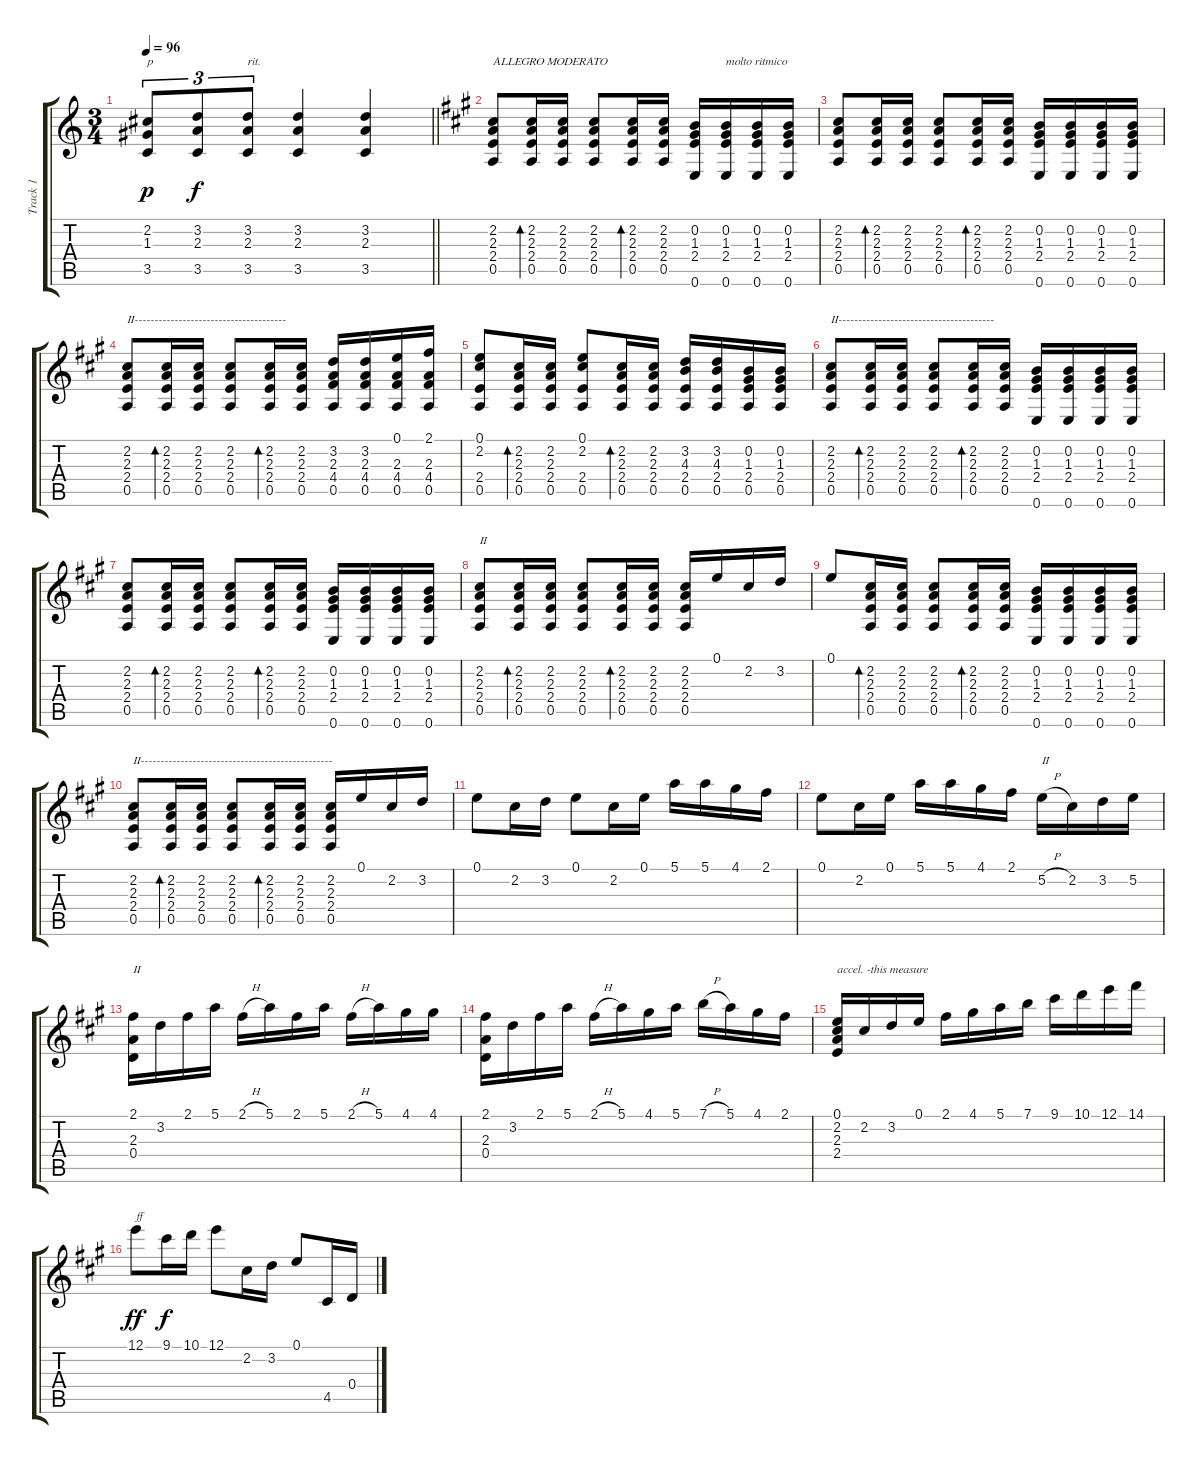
\track ("Track 1" "Track 1") {instrument acousticguitarnylon}
\staff {score tabs}
\tuning (E4 B3 G3 D3 A2 E2) {hide}
\ts (3 4)
\tempo 96
\clef g2
\barLineRight lightlight
\ks c
(2.2 1.3 3.5).8{tu (3 2) txt "p" dy p} (3.2 2.3 3.5).8{tu (3 2) dy f} (3.2 2.3 3.5).8{tu (3 2) txt "rit."} (3.2 2.3 3.5).4 (3.2 2.3 3.5).4 |
\ks a
(2.2 2.3 2.4 0.5).8{txt "ALLEGRO MODERATO"} (2.2 2.3 2.4 0.5).16{bd 120} (2.2 2.3 2.4 0.5).16 (2.2 2.3 2.4 0.5).8 (2.2 2.3 2.4 0.5).16{bd 120} (2.2 2.3 2.4 0.5).16 (0.2 1.3 2.4 0.6).16 (0.2 1.3 2.4 0.6).16{txt "molto ritmico"} (0.2 1.3 2.4 0.6).16 (0.2 1.3 2.4 0.6).16 |
(2.2 2.3 2.4 0.5).8 (2.2 2.3 2.4 0.5).16{bd 120} (2.2 2.3 2.4 0.5).16 (2.2 2.3 2.4 0.5).8 (2.2 2.3 2.4 0.5).16{bd 120} (2.2 2.3 2.4 0.5).16 (0.2 1.3 2.4 0.6).16 (0.2 1.3 2.4 0.6).16 (0.2 1.3 2.4 0.6).16 (0.2 1.3 2.4 0.6).16 |
(2.2 2.3 2.4 0.5).8{txt "II--------------------------------------"} (2.2 2.3 2.4 0.5).16{bd 120} (2.2 2.3 2.4 0.5).16 (2.2 2.3 2.4 0.5).8 (2.2 2.3 2.4 0.5).16{bd 120} (2.2 2.3 2.4 0.5).16 (3.2 2.3 4.4 0.5).16 (3.2 2.3 4.4 0.5).16 (0.1 2.3 4.4 0.5).16 (2.1 2.3 4.4 0.5).16 |
(0.1 2.2 2.4 0.5).8 (2.2 2.3 2.4 0.5).16{bd 120} (2.2 2.3 2.4 0.5).16 (0.1 2.2 2.4 0.5).8 (2.2 2.3 2.4 0.5).16{bd 120} (2.2 2.3 2.4 0.5).16 (3.2 4.3 2.4 0.5).16 (3.2 4.3 2.4 0.5).16 (0.2 1.3 2.4 0.5).16 (0.2 1.3 2.4 0.5).16 |
(2.2 2.3 2.4 0.5).8{txt "II---------------------------------------"} (2.2 2.3 2.4 0.5).16{bd 120} (2.2 2.3 2.4 0.5).16 (2.2 2.3 2.4 0.5).8 (2.2 2.3 2.4 0.5).16{bd 120} (2.2 2.3 2.4 0.5).16 (0.2 1.3 2.4 0.6).16 (0.2 1.3 2.4 0.6).16 (0.2 1.3 2.4 0.6).16 (0.2 1.3 2.4 0.6).16 |
(2.2 2.3 2.4 0.5).8 (2.2 2.3 2.4 0.5).16{bd 120} (2.2 2.3 2.4 0.5).16 (2.2 2.3 2.4 0.5).8 (2.2 2.3 2.4 0.5).16{bd 120} (2.2 2.3 2.4 0.5).16 (0.2 1.3 2.4 0.6).16 (0.2 1.3 2.4 0.6).16 (0.2 1.3 2.4 0.6).16 (0.2 1.3 2.4 0.6).16 |
(2.2 2.3 2.4 0.5).8{txt "II"} (2.2 2.3 2.4 0.5).16{bd 120} (2.2 2.3 2.4 0.5).16 (2.2 2.3 2.4 0.5).8 (2.2 2.3 2.4 0.5).16{bd 120} (2.2 2.3 2.4 0.5).16 (2.2 2.3 2.4 0.5).16 0.1.16 2.2.16 3.2.16 |
0.1.8 (2.2 2.3 2.4 0.5).16{bd 120} (2.2 2.3 2.4 0.5).16 (2.2 2.3 2.4 0.5).8 (2.2 2.3 2.4 0.5).16{bd 120} (2.2 2.3 2.4 0.5).16 (0.2 1.3 2.4 0.6).16 (0.2 1.3 2.4 0.6).16 (0.2 1.3 2.4 0.6).16 (0.2 1.3 2.4 0.6).16 |
(2.2 2.3 2.4 0.5).8{txt "II------------------------------------------------"} (2.2 2.3 2.4 0.5).16{bd 120} (2.2 2.3 2.4 0.5).16 (2.2 2.3 2.4 0.5).8 (2.2 2.3 2.4 0.5).16{bd 120} (2.2 2.3 2.4 0.5).16 (2.2 2.3 2.4 0.5).16 0.1.16 2.2.16 3.2.16 |
0.1.8 2.2.16 3.2.16 0.1.8 2.2.16 0.1.16 5.1.16 5.1.16 4.1.16 2.1.16 |
0.1.8 2.2.16 0.1.16 5.1.16 5.1.16 4.1.16 2.1.16 5.2{h}.16{txt "II"} 2.2.16 3.2.16 5.2.16 |
(2.1 2.3 0.4).16{txt "II"} 3.2.16 2.1.16 5.1.16 2.1{h}.16 5.1.16 2.1.16 5.1.16 2.1{h}.16 5.1.16 4.1.16 4.1.16 |
(2.1 2.3 0.4).16 3.2.16 2.1.16 5.1.16 2.1{h}.16 5.1.16 4.1.16 5.1.16 7.1{h}.16 5.1.16 4.1.16 2.1.16 |
(0.1 2.2 2.3 2.4).16{txt "accel. -this measure"} 2.2.16 3.2.16 0.1.16 2.1.16 4.1.16 5.1.16 7.1.16 9.1.16 10.1.16 12.1.16 14.1.16 |
12.1.8{txt "ff" dy ff} 9.1.16{dy f} 10.1.16 12.1.8 2.2.16 3.2.16 0.1.8 4.5.16 0.4.16
